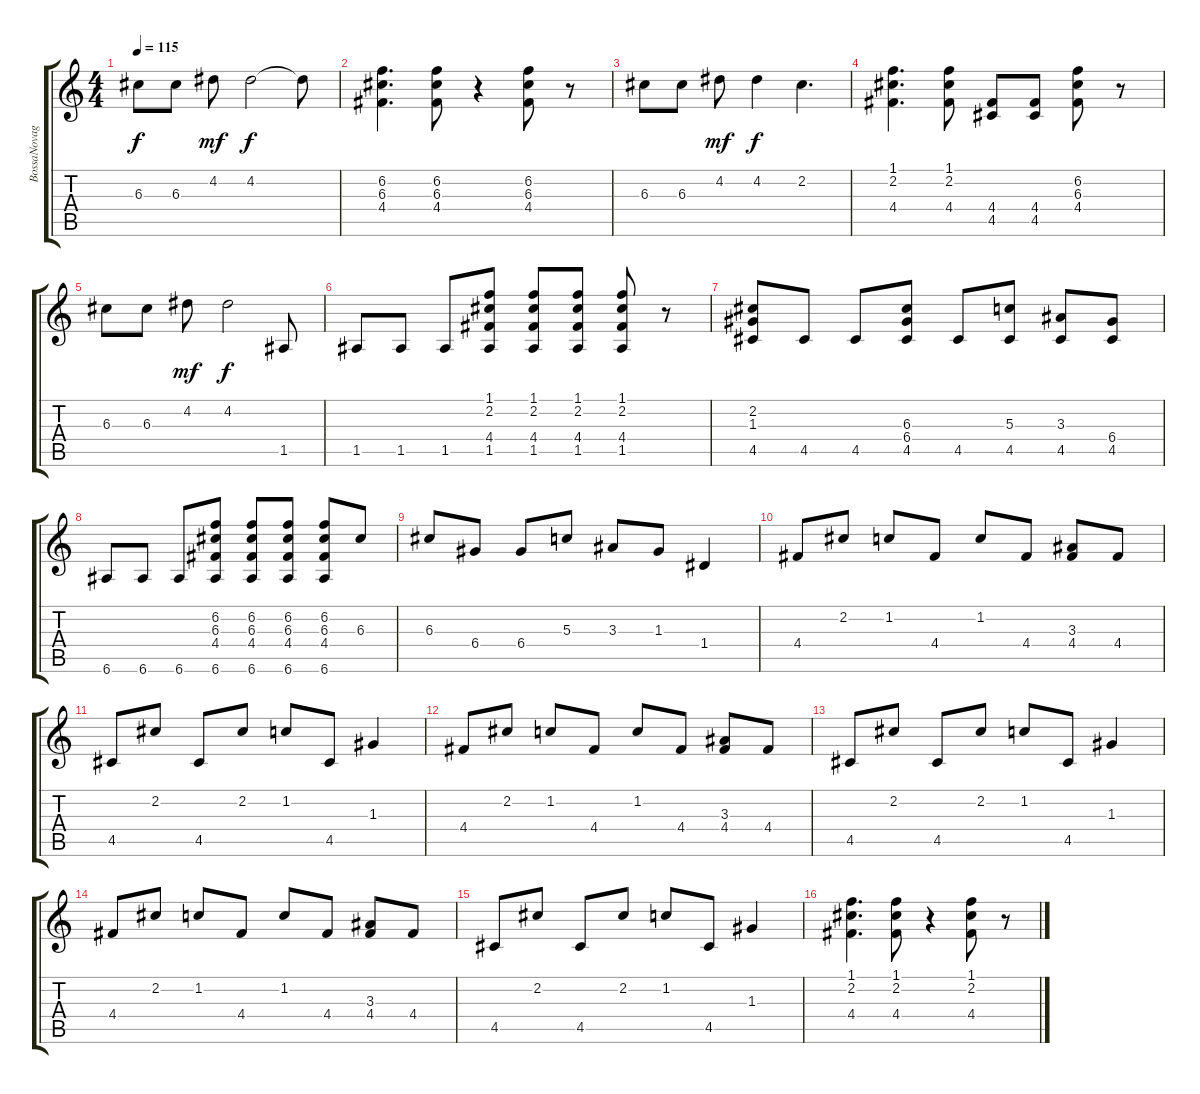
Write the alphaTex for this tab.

\track ("BossaNovaguitar" "BossaNovag") {instrument acousticguitarsteel}
\staff {score tabs}
\tuning (E4 B3 G3 D3 A2 E2) {hide}
\ts (4 4)
\tempo 115
\clef g2
\ks c
6.3.8{dy f} 6.3.8 4.2.8{dy mf} 4.2.2{dy f} 4.2{t}.8 |
(6.2 6.3 4.4).4{d} (6.2 6.3 4.4).8 r.4 (6.2 6.3 4.4).8 r.8 |
6.3.8 6.3.8 4.2.8{dy mf} 4.2.4{dy f} 2.2.4{d} |
(1.1 2.2 4.4).4{d} (1.1 2.2 4.4).8 (4.4 4.5).8 (4.4 4.5).8 (6.2 6.3 4.4).8 r.8 |
6.3.8 6.3.8 4.2.8{dy mf} 4.2.2{dy f} 1.5.8 |
1.5.8 1.5.8 1.5.8 (1.1 2.2 4.4 1.5).8 (1.1 2.2 4.4 1.5).8 (1.1 2.2 4.4 1.5).8 (1.1 2.2 4.4 1.5).8 r.8 |
(2.2 1.3 4.5).8 4.5.8 4.5.8 (6.3 6.4 4.5).8 4.5.8 (5.3 4.5).8 (3.3 4.5).8 (6.4 4.5).8 |
6.6.8 6.6.8 6.6.8 (6.2 6.3 4.4 6.6).8 (6.2 6.3 4.4 6.6).8 (6.2 6.3 4.4 6.6).8 (6.2 6.3 4.4 6.6).8 6.3.8 |
6.3.8 6.4.8 6.4.8 5.3.8 3.3.8 1.3.8 1.4.4 |
4.4.8 2.2.8 1.2.8 4.4.8 1.2.8 4.4.8 (3.3 4.4).8 4.4.8 |
4.5.8 2.2.8 4.5.8 2.2.8 1.2.8 4.5.8 1.3.4 |
4.4.8 2.2.8 1.2.8 4.4.8 1.2.8 4.4.8 (3.3 4.4).8 4.4.8 |
4.5.8 2.2.8 4.5.8 2.2.8 1.2.8 4.5.8 1.3.4 |
4.4.8 2.2.8 1.2.8 4.4.8 1.2.8 4.4.8 (3.3 4.4).8 4.4.8 |
4.5.8 2.2.8 4.5.8 2.2.8 1.2.8 4.5.8 1.3.4 |
(1.1 2.2 4.4).4{d} (1.1 2.2 4.4).8 r.4 (1.1 2.2 4.4).8 r.8
